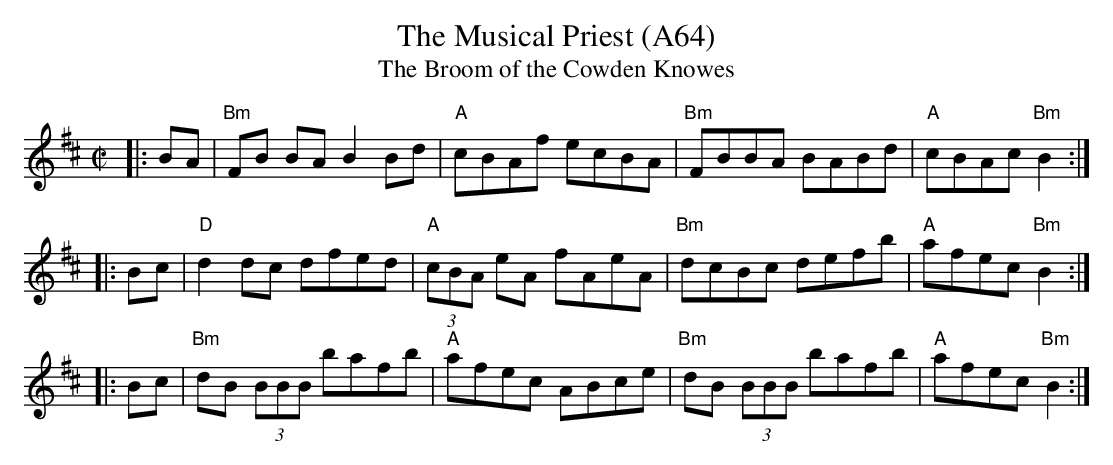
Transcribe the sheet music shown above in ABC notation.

X:1
T: The Musical Priest (A64)
T: The Broom of the Cowden Knowes
M: C|
L: 1/8
K: Bm
|: BA \
| "Bm"FB BA B2Bd | "A"cBAf ecBA | "Bm"FBBA BABd | "A"cBAc "Bm"B2 :|
|: Bc \
| "D"d2dc dfed |"A" (3cBA eA fAeA | "Bm"dcBc defb | "A"afec "Bm"B2 :|
|: Bc \
| "Bm"dB (3BBB bafb | "A"afec ABce | "Bm"dB (3BBB bafb | "A"afec "Bm"B2:|
